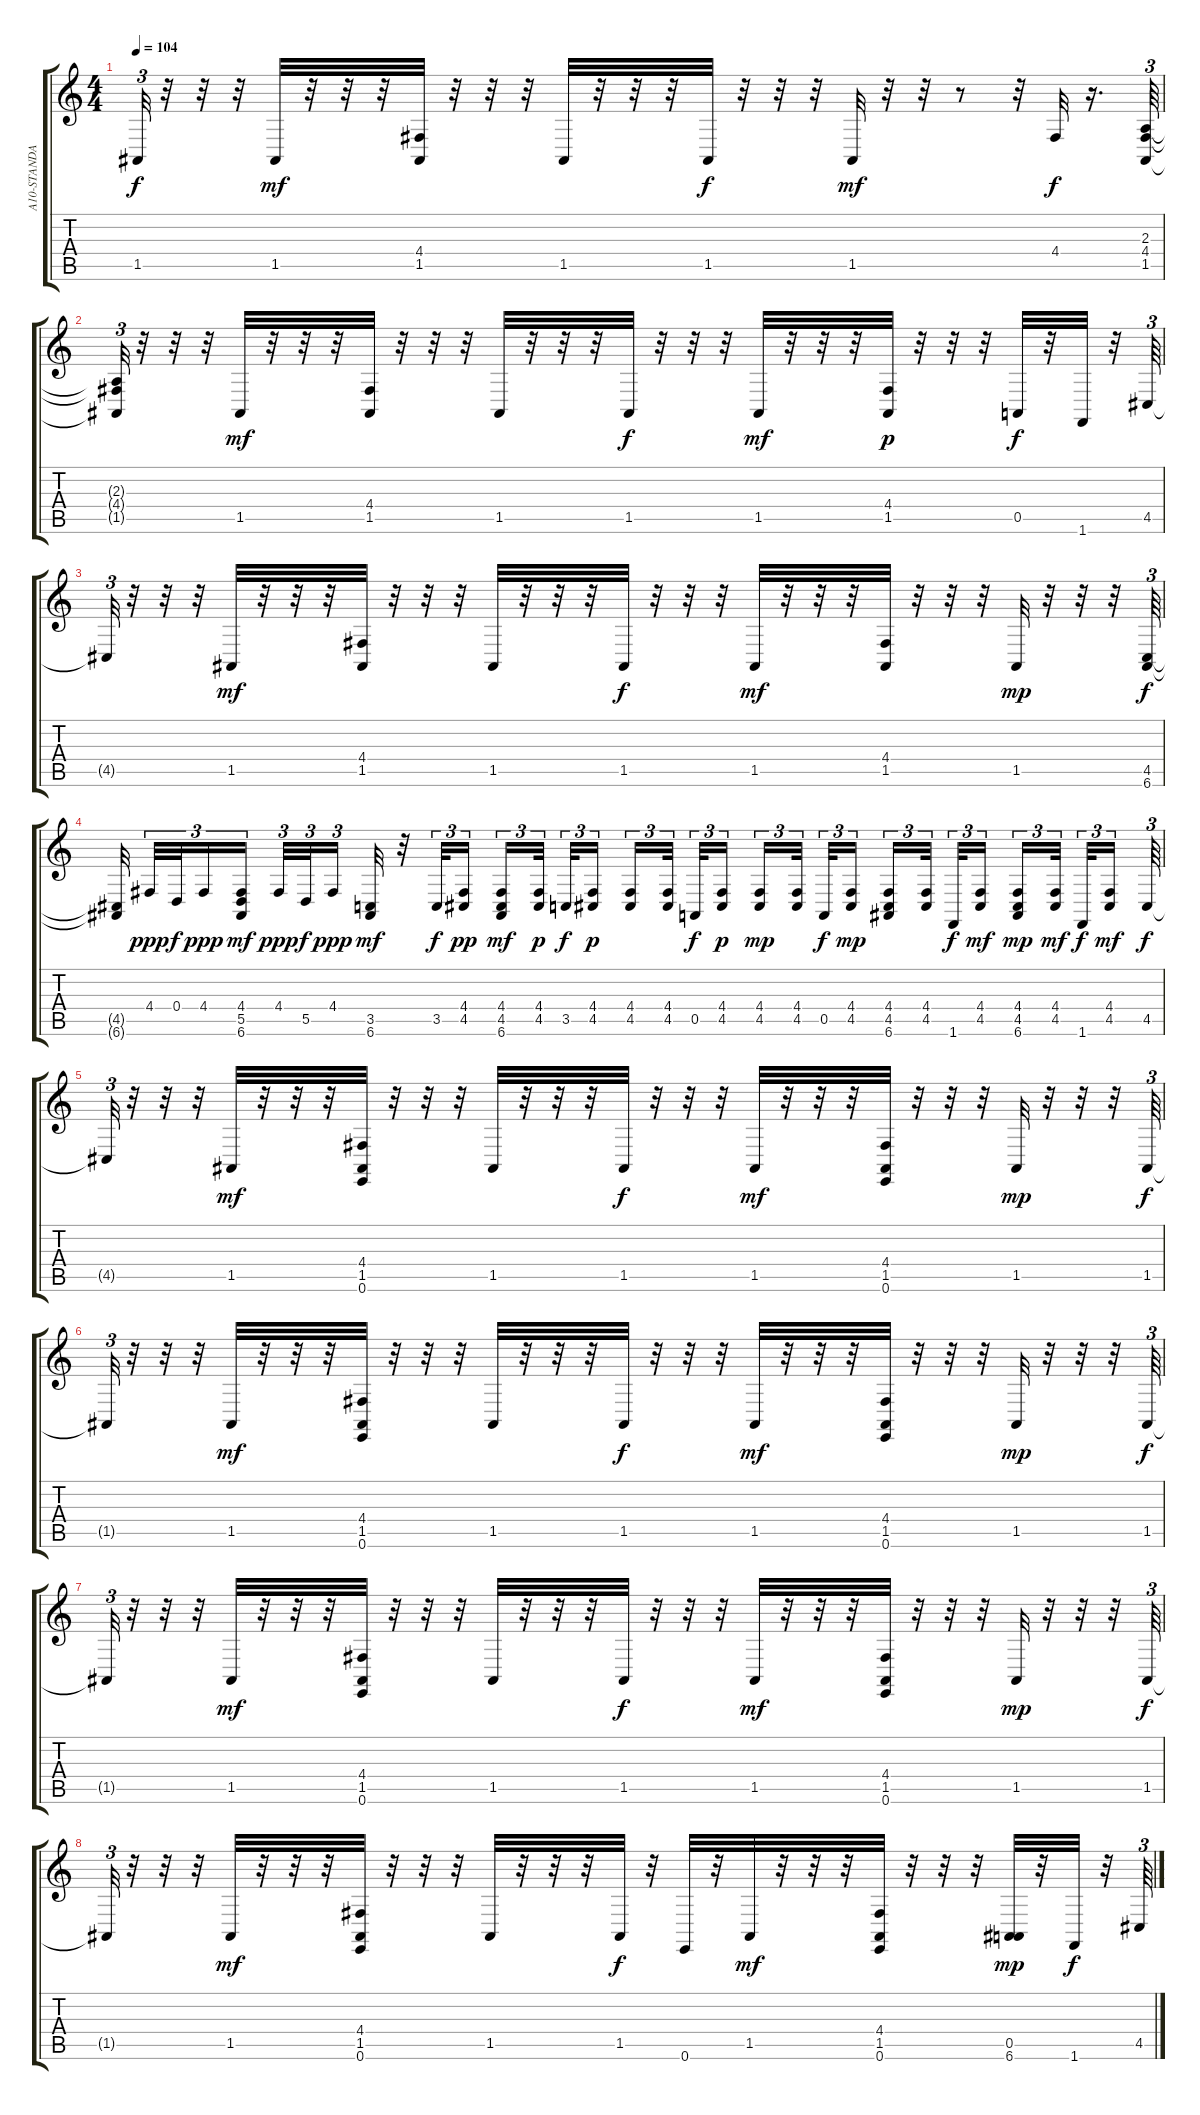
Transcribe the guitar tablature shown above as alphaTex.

\track ("A10-STANDARD 1  " "A10-STANDA") {instrument acousticgrandpiano}
\staff {score tabs}
\tuning (E4 B3 G3 D3 A2 E2) {hide}
\ts (4 4)
\tempo 104
\clef g2
\ks c
1.5{t}.32{tu (3 2) dy f} r.32 r.32 r.32 1.5.32{dy mf} r.32 r.32 r.32 (4.4 1.5).32 r.32 r.32 r.32 1.5.32 r.32 r.32 r.32 1.5.32{dy f} r.32 r.32 r.32 1.5.32{dy mf} r.32 r.32 r.8 r.32 4.4.32{dy f} r.16{d} (2.3 4.4 1.5).64{tu (3 2)} |
(2.3{t} 4.4{t} 1.5{t}).32{tu (3 2)} r.32 r.32 r.32 1.5.32{dy mf} r.32 r.32 r.32 (4.4 1.5).32 r.32 r.32 r.32 1.5.32 r.32 r.32 r.32 1.5.32{dy f} r.32 r.32 r.32 1.5.32{dy mf} r.32 r.32 r.32 (4.4 1.5).32{dy p} r.32 r.32 r.32 0.5.32{dy f} r.32 1.6.32 r.32 4.5.64{tu (3 2)} |
4.5{t}.32{tu (3 2)} r.32 r.32 r.32 1.5.32{dy mf} r.32 r.32 r.32 (4.4 1.5).32 r.32 r.32 r.32 1.5.32 r.32 r.32 r.32 1.5.32{dy f} r.32 r.32 r.32 1.5.32{dy mf} r.32 r.32 r.32 (4.4 1.5).32 r.32 r.32 r.32 1.5.32{dy mp} r.32 r.32 r.32 (4.5 6.6).64{tu (3 2) dy f} |
(4.5{t} 6.6{t}).32 4.4.32{tu (3 2) dy ppp} 0.4.32{tu (3 2) dy f} 4.4.16{tu (3 2) dy ppp} (4.4 5.5 6.6).16{tu (3 2) dy mf} 4.4.32{tu (3 2) dy ppp} 5.5.32{tu (3 2) dy f} 4.4.16{tu (3 2) dy ppp} (3.5 6.6).32{dy mf} r.32 3.5.32{tu (3 2) dy f} (4.4 4.5).16{tu (3 2) dy pp} (4.4 4.5 6.6).16{tu (3 2) dy mf} (4.4 4.5).32{tu (3 2) dy p} 3.5.32{tu (3 2) dy f} (4.4 4.5).16{tu (3 2) dy p} (4.4 4.5).16{tu (3 2)} (4.4 4.5).32{tu (3 2)} 0.5.32{tu (3 2) dy f} (4.4 4.5).16{tu (3 2) dy p} (4.4 4.5).16{tu (3 2) dy mp} (4.4 4.5).32{tu (3 2)} 0.5.32{tu (3 2) dy f} (4.4 4.5).16{tu (3 2) dy mp} (4.4 4.5 6.6).16{tu (3 2)} (4.4 4.5).32{tu (3 2)} 1.6.32{tu (3 2) dy f} (4.4 4.5).16{tu (3 2) dy mf} (4.4 4.5 6.6).16{tu (3 2) dy mp} (4.4 4.5).32{tu (3 2) dy mf} 1.6.32{tu (3 2) dy f} (4.4 4.5).16{tu (3 2) dy mf} 4.5.64{tu (3 2) dy f} |
4.5{t}.32{tu (3 2)} r.32 r.32 r.32 1.5.32{dy mf} r.32 r.32 r.32 (4.4 1.5 0.6).32 r.32 r.32 r.32 1.5.32 r.32 r.32 r.32 1.5.32{dy f} r.32 r.32 r.32 1.5.32{dy mf} r.32 r.32 r.32 (4.4 1.5 0.6).32 r.32 r.32 r.32 1.5.32{dy mp} r.32 r.32 r.32 1.5.64{tu (3 2) dy f} |
1.5{t}.32{tu (3 2)} r.32 r.32 r.32 1.5.32{dy mf} r.32 r.32 r.32 (4.4 1.5 0.6).32 r.32 r.32 r.32 1.5.32 r.32 r.32 r.32 1.5.32{dy f} r.32 r.32 r.32 1.5.32{dy mf} r.32 r.32 r.32 (4.4 1.5 0.6).32 r.32 r.32 r.32 1.5.32{dy mp} r.32 r.32 r.32 1.5.64{tu (3 2) dy f} |
1.5{t}.32{tu (3 2)} r.32 r.32 r.32 1.5.32{dy mf} r.32 r.32 r.32 (4.4 1.5 0.6).32 r.32 r.32 r.32 1.5.32 r.32 r.32 r.32 1.5.32{dy f} r.32 r.32 r.32 1.5.32{dy mf} r.32 r.32 r.32 (4.4 1.5 0.6).32 r.32 r.32 r.32 1.5.32{dy mp} r.32 r.32 r.32 1.5.64{tu (3 2) dy f} |
1.5{t}.32{tu (3 2)} r.32 r.32 r.32 1.5.32{dy mf} r.32 r.32 r.32 (4.4 1.5 0.6).32 r.32 r.32 r.32 1.5.32 r.32 r.32 r.32 1.5.32{dy f} r.32 0.6.32 r.32 1.5.32{dy mf} r.32 r.32 r.32 (4.4 1.5 0.6).32 r.32 r.32 r.32 (0.5 6.6).32{dy mp} r.32 1.6.32{dy f} r.32 4.5.64{tu (3 2)}
